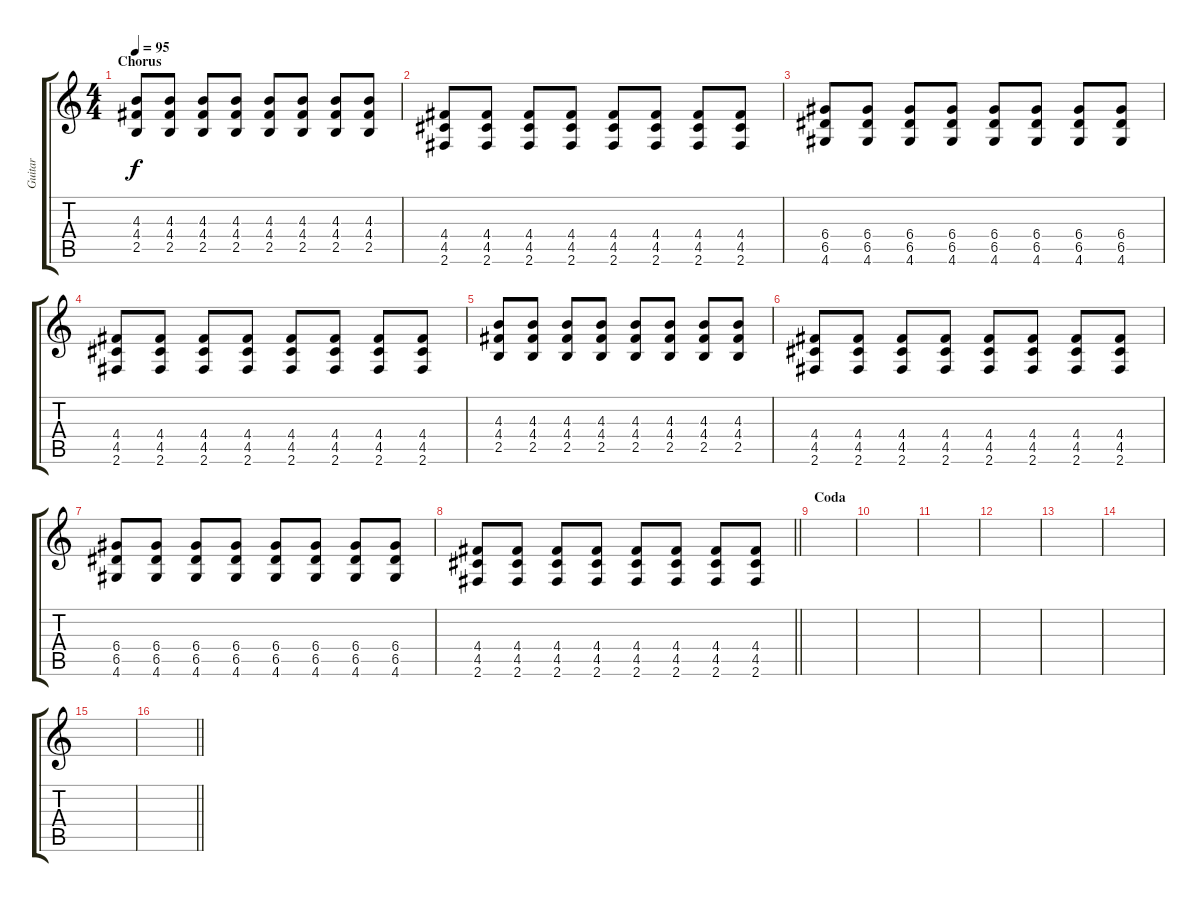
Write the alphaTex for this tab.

\track ("Guitar" "Guitar") {instrument distortionguitar}
\staff {score tabs}
\tuning (E4 B3 G3 D3 A2 E2) {hide}
\ts (4 4)
\section ("" "Chorus ")
\tempo 95
\clef g2
\ks c
(4.3 4.4 2.5).8{dy f} (4.3 4.4 2.5).8 (4.3 4.4 2.5).8 (4.3 4.4 2.5).8 (4.3 4.4 2.5).8 (4.3 4.4 2.5).8 (4.3 4.4 2.5).8 (4.3 4.4 2.5).8 |
(4.4 4.5 2.6).8 (4.4 4.5 2.6).8 (4.4 4.5 2.6).8 (4.4 4.5 2.6).8 (4.4 4.5 2.6).8 (4.4 4.5 2.6).8 (4.4 4.5 2.6).8 (4.4 4.5 2.6).8 |
(6.4 6.5 4.6).8 (6.4 6.5 4.6).8 (6.4 6.5 4.6).8 (6.4 6.5 4.6).8 (6.4 6.5 4.6).8 (6.4 6.5 4.6).8 (6.4 6.5 4.6).8 (6.4 6.5 4.6).8 |
(4.4 4.5 2.6).8 (4.4 4.5 2.6).8 (4.4 4.5 2.6).8 (4.4 4.5 2.6).8 (4.4 4.5 2.6).8 (4.4 4.5 2.6).8 (4.4 4.5 2.6).8 (4.4 4.5 2.6).8 |
(4.3 4.4 2.5).8 (4.3 4.4 2.5).8 (4.3 4.4 2.5).8 (4.3 4.4 2.5).8 (4.3 4.4 2.5).8 (4.3 4.4 2.5).8 (4.3 4.4 2.5).8 (4.3 4.4 2.5).8 |
(4.4 4.5 2.6).8 (4.4 4.5 2.6).8 (4.4 4.5 2.6).8 (4.4 4.5 2.6).8 (4.4 4.5 2.6).8 (4.4 4.5 2.6).8 (4.4 4.5 2.6).8 (4.4 4.5 2.6).8 |
(6.4 6.5 4.6).8 (6.4 6.5 4.6).8 (6.4 6.5 4.6).8 (6.4 6.5 4.6).8 (6.4 6.5 4.6).8 (6.4 6.5 4.6).8 (6.4 6.5 4.6).8 (6.4 6.5 4.6).8 |
\barLineRight lightlight
(4.4 4.5 2.6).8 (4.4 4.5 2.6).8 (4.4 4.5 2.6).8 (4.4 4.5 2.6).8 (4.4 4.5 2.6).8 (4.4 4.5 2.6).8 (4.4 4.5 2.6).8 (4.4 4.5 2.6).8 |
\section ("" "Coda")
|
|
|
|
|
|
|
\barLineRight lightlight
